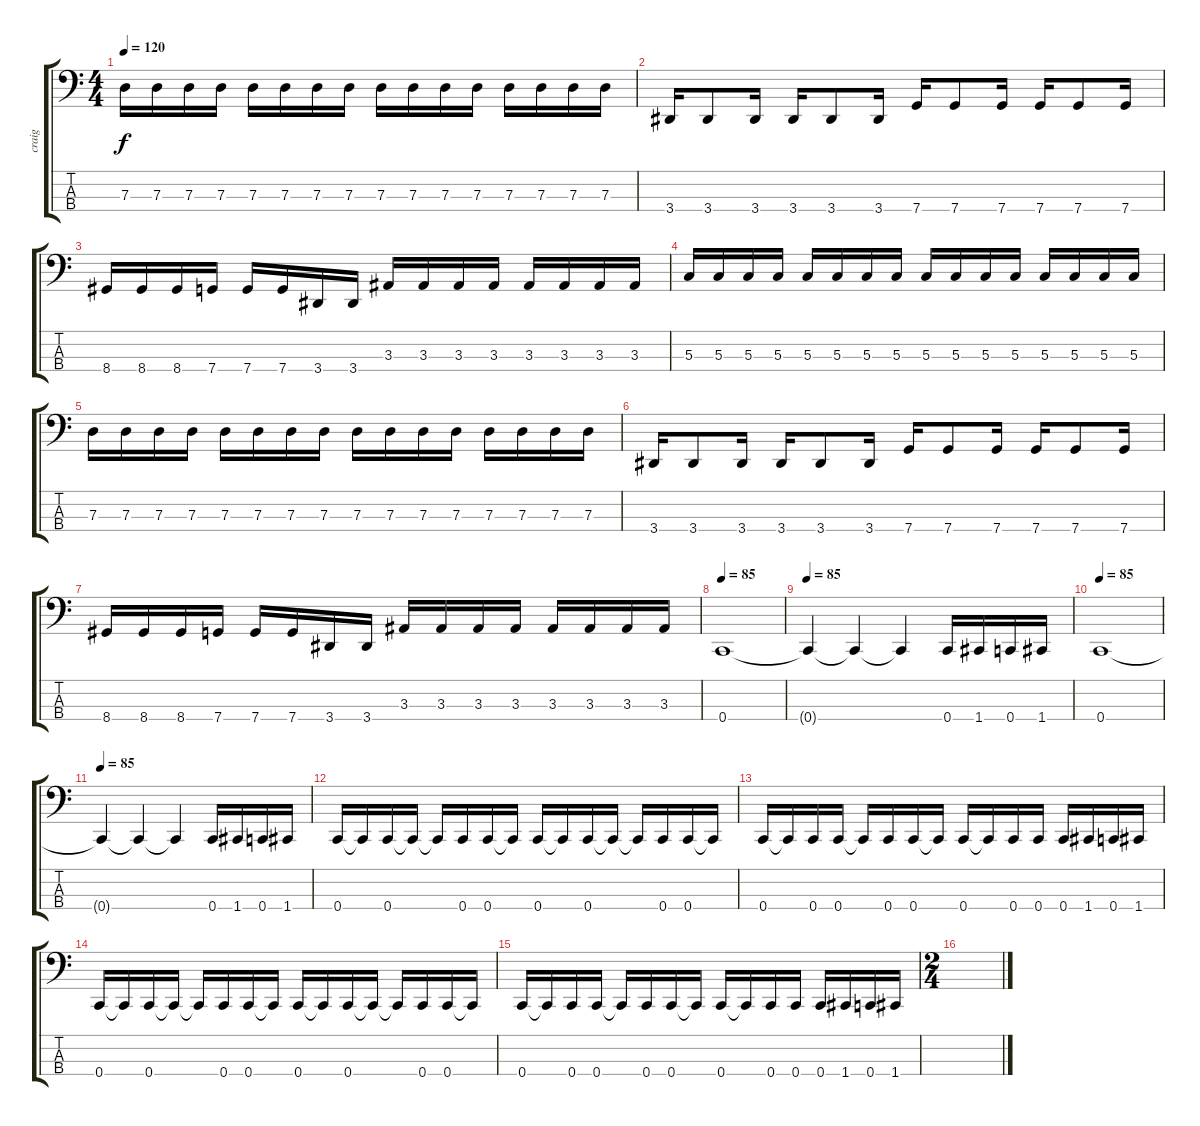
\track ("craig" "craig") {instrument electricbasspick}
\staff {score tabs}
\tuning (F2 C2 G1 C1) {hide}
\ts (4 4)
\tempo 120
\clef f4
\ks c
7.3.16{dy f} 7.3.16 7.3.16 7.3.16 7.3.16 7.3.16 7.3.16 7.3.16 7.3.16 7.3.16 7.3.16 7.3.16 7.3.16 7.3.16 7.3.16 7.3.16 |
3.4.16 3.4.8 3.4.16 3.4.16 3.4.8 3.4.16 7.4.16 7.4.8 7.4.16 7.4.16 7.4.8 7.4.16 |
8.4.16 8.4.16 8.4.16 7.4.16 7.4.16 7.4.16 3.4.16 3.4.16 3.3.16 3.3.16 3.3.16 3.3.16 3.3.16 3.3.16 3.3.16 3.3.16 |
5.3.16 5.3.16 5.3.16 5.3.16 5.3.16 5.3.16 5.3.16 5.3.16 5.3.16 5.3.16 5.3.16 5.3.16 5.3.16 5.3.16 5.3.16 5.3.16 |
7.3.16 7.3.16 7.3.16 7.3.16 7.3.16 7.3.16 7.3.16 7.3.16 7.3.16 7.3.16 7.3.16 7.3.16 7.3.16 7.3.16 7.3.16 7.3.16 |
3.4.16 3.4.8 3.4.16 3.4.16 3.4.8 3.4.16 7.4.16 7.4.8 7.4.16 7.4.16 7.4.8 7.4.16 |
8.4.16 8.4.16 8.4.16 7.4.16 7.4.16 7.4.16 3.4.16 3.4.16 3.3.16 3.3.16 3.3.16 3.3.16 3.3.16 3.3.16 3.3.16 3.3.16 |
\tempo 85
0.4.1 |
\tempo 85
0.4{t}.4 0.4{t}.4 0.4{t}.4 0.4.16 1.4.16 0.4.16 1.4.16 |
\tempo 85
0.4.1 |
\tempo 85
0.4{t}.4 0.4{t}.4 0.4{t}.4 0.4.16 1.4.16 0.4.16 1.4.16 |
0.4.16 0.4{t}.16 0.4.16 0.4{t}.16 0.4{t}.16 0.4.16 0.4.16 0.4{t}.16 0.4.16 0.4{t}.16 0.4.16 0.4{t}.16 0.4{t}.16 0.4.16 0.4.16 0.4{t}.16 |
0.4.16 0.4{t}.16 0.4.16 0.4.16 0.4{t}.16 0.4.16 0.4.16 0.4{t}.16 0.4.16 0.4{t}.16 0.4.16 0.4.16 0.4.16 1.4.16 0.4.16 1.4.16 |
0.4.16 0.4{t}.16 0.4.16 0.4{t}.16 0.4{t}.16 0.4.16 0.4.16 0.4{t}.16 0.4.16 0.4{t}.16 0.4.16 0.4{t}.16 0.4{t}.16 0.4.16 0.4.16 0.4{t}.16 |
0.4.16 0.4{t}.16 0.4.16 0.4.16 0.4{t}.16 0.4.16 0.4.16 0.4{t}.16 0.4.16 0.4{t}.16 0.4.16 0.4.16 0.4.16 1.4.16 0.4.16 1.4.16 |
\ts (2 4)
